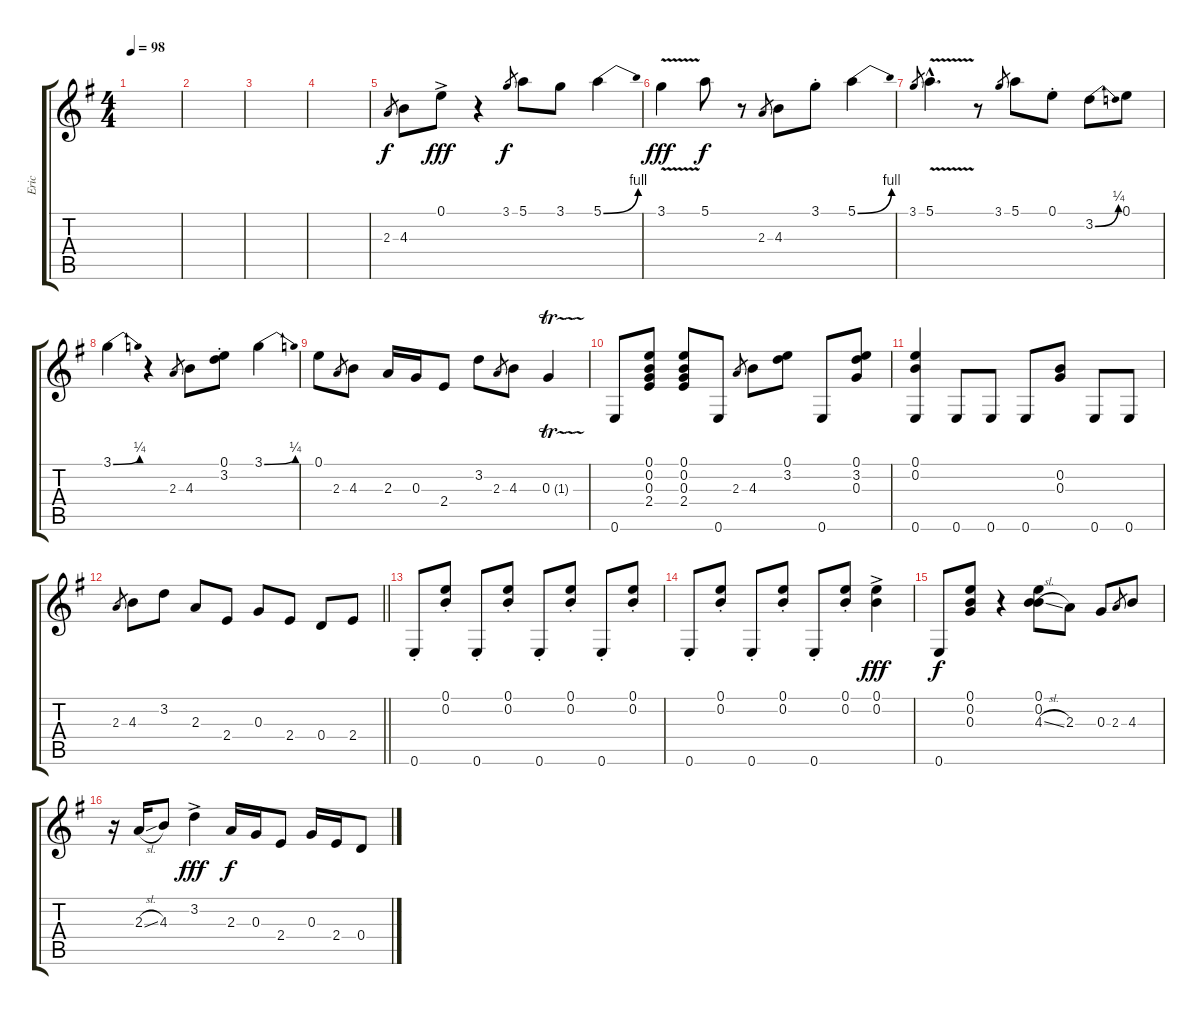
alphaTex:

\track ("Eric" "Eric") {instrument electricguitarjazz}
\staff {score tabs}
\tuning (E4 B3 G3 D3 A2 E2) {hide}
\ts (4 4)
\tempo 98
\clef g2
\ks eminor
|
|
|
|
2.3.8{gr} 4.3.8 0.1{ac}.8{dy fff} r.4 3.1.8{gr dy f} 5.1.8 3.1.8 5.1{be (bend 0 0 60 4)}.4 |
3.1{v}.4{dy fff} 5.1.8{dy f} r.8 2.3.8{gr} 4.3.8 3.1{st}.8 5.1{be (bend 0 0 60 4)}.4 |
3.1.8{gr} 5.1{v hac}.4{d} r.8 3.1.8{gr} 5.1.8 0.1{st}.8 3.2{be (bend 0 0 60 1)}.8 0.1.8 |
3.1{be (bend 0 0 60 1)}.4 r.4 2.3.8{gr} 4.3.8 (0.1{st} 3.2{st}).8 3.1{be (bend 0 0 60 1)}.4 |
0.1.8{volume 12} 2.3.8{gr} 4.3.8 2.3.16 0.3.16 2.4.8 3.2.8 2.3.8{gr} 4.3.8 0.3{tr (1 32)}.4 |
0.6.8 (0.1 0.2 0.3 2.4).8 (0.1 0.2 0.3 2.4).8 0.6.8 2.3.8{gr} 4.3.8 (0.1 3.2).8 0.6.8 (0.1 3.2 0.3).8 |
(0.1 0.2 0.6).4 0.6.8 0.6.8 0.6.8 (0.2 0.3).8 0.6.8 0.6.8 |
\barLineRight lightlight
2.3.8{gr} 4.3.8 3.2.8 2.3.8 2.4.8 0.3.8 2.4.8 0.4.8 2.4.8 |
0.6{st}.8 (0.1{st} 0.2{st}).8 0.6{st}.8 (0.1{st} 0.2{st}).8 0.6{st}.8 (0.1{st} 0.2{st}).8 0.6{st}.8 (0.1{st} 0.2{st}).8 |
0.6{st}.8 (0.1{st} 0.2{st}).8 0.6{st}.8 (0.1{st} 0.2{st}).8 0.6{st}.8 (0.1{st} 0.2{st}).8 (0.1{ac} 0.2{ac}).4{dy fff} |
0.6.8{dy f} (0.1 0.2 0.3).8 r.4 (0.1 0.2 4.3{sl}).8 2.3.8 0.3.8 2.3.8{gr} 4.3.8 |
r.16 2.3{sl}.16 4.3.8 3.2{ac}.4{dy fff} 2.3.16{dy f} 0.3.16 2.4.8 0.3.16 2.4.16 0.4.8
